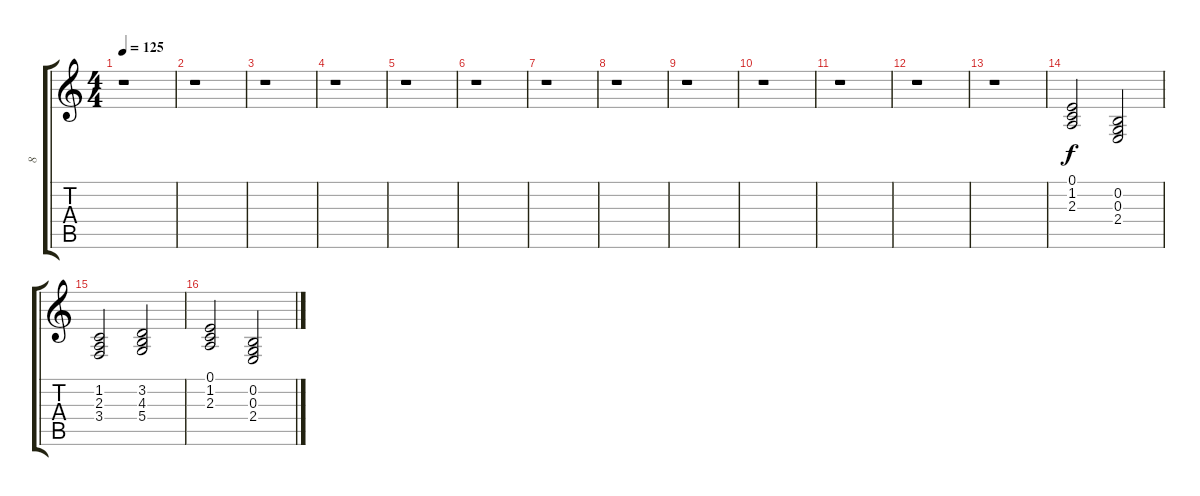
\track ("8" "8") {instrument choiraahs}
\staff {score tabs}
\tuning (E4 B3 G3 D3 A2 E2) {hide}
\ts (4 4)
\tempo 125
\clef g2
\ks c
r.1{dy f} |
r.1 |
r.1 |
r.1 |
r.1 |
r.1 |
r.1 |
r.1 |
r.1 |
r.1 |
r.1 |
r.1 |
r.1 |
(0.1 1.2 2.3).2 (0.2 0.3 2.4).2 |
(1.2 2.3 3.4).2 (3.2 4.3 5.4).2 |
(0.1 1.2 2.3).2 (0.2 0.3 2.4).2
